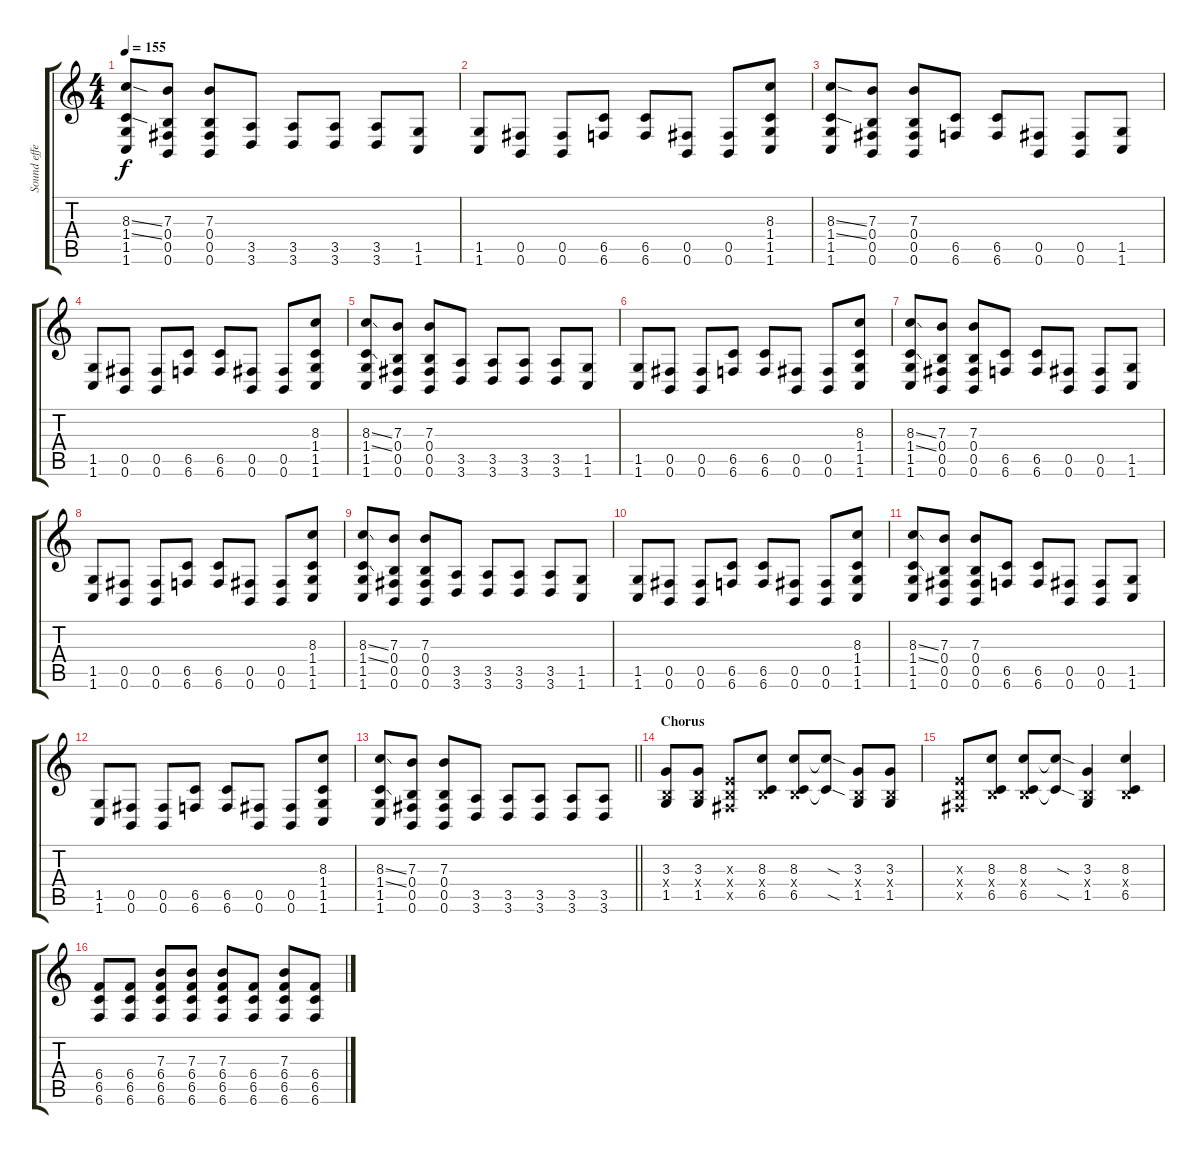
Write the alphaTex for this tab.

\track ("Sound effect" "Sound effe") {instrument distortionguitar}
\staff {score tabs}
\tuning (Db4 Ab3 E3 B2 Gb2 B1) {hide}
\ts (4 4)
\tempo 155
\clef g2
\ks c
(8.3{ss} 1.4{ss} 1.5 1.6).8{dy f} (7.3 0.4 0.5 0.6).8 (7.3 0.4 0.5 0.6).8 (3.5 3.6).8 (3.5 3.6).8 (3.5 3.6).8 (3.5 3.6).8 (1.5 1.6).8 |
(1.5 1.6).8 (0.5 0.6).8 (0.5 0.6).8 (6.5 6.6).8 (6.5 6.6).8 (0.5 0.6).8 (0.5 0.6).8 (8.3 1.4 1.5 1.6).8 |
(8.3{ss} 1.4{ss} 1.5 1.6).8 (7.3 0.4 0.5 0.6).8 (7.3 0.4 0.5 0.6).8 (6.5 6.6).8 (6.5 6.6).8 (0.5 0.6).8 (0.5 0.6).8 (1.5 1.6).8 |
(1.5 1.6).8 (0.5 0.6).8 (0.5 0.6).8 (6.5 6.6).8 (6.5 6.6).8 (0.5 0.6).8 (0.5 0.6).8 (8.3 1.4 1.5 1.6).8 |
(8.3{ss} 1.4{ss} 1.5 1.6).8 (7.3 0.4 0.5 0.6).8 (7.3 0.4 0.5 0.6).8 (3.5 3.6).8 (3.5 3.6).8 (3.5 3.6).8 (3.5 3.6).8 (1.5 1.6).8 |
(1.5 1.6).8 (0.5 0.6).8 (0.5 0.6).8 (6.5 6.6).8 (6.5 6.6).8 (0.5 0.6).8 (0.5 0.6).8 (8.3 1.4 1.5 1.6).8 |
(8.3{ss} 1.4{ss} 1.5 1.6).8 (7.3 0.4 0.5 0.6).8 (7.3 0.4 0.5 0.6).8 (6.5 6.6).8 (6.5 6.6).8 (0.5 0.6).8 (0.5 0.6).8 (1.5 1.6).8 |
(1.5 1.6).8 (0.5 0.6).8 (0.5 0.6).8 (6.5 6.6).8 (6.5 6.6).8 (0.5 0.6).8 (0.5 0.6).8 (8.3 1.4 1.5 1.6).8 |
(8.3{ss} 1.4{ss} 1.5 1.6).8 (7.3 0.4 0.5 0.6).8 (7.3 0.4 0.5 0.6).8 (3.5 3.6).8 (3.5 3.6).8 (3.5 3.6).8 (3.5 3.6).8 (1.5 1.6).8 |
(1.5 1.6).8 (0.5 0.6).8 (0.5 0.6).8 (6.5 6.6).8 (6.5 6.6).8 (0.5 0.6).8 (0.5 0.6).8 (8.3 1.4 1.5 1.6).8 |
(8.3{ss} 1.4{ss} 1.5 1.6).8 (7.3 0.4 0.5 0.6).8 (7.3 0.4 0.5 0.6).8 (6.5 6.6).8 (6.5 6.6).8 (0.5 0.6).8 (0.5 0.6).8 (1.5 1.6).8 |
(1.5 1.6).8 (0.5 0.6).8 (0.5 0.6).8 (6.5 6.6).8 (6.5 6.6).8 (0.5 0.6).8 (0.5 0.6).8 (8.3 1.4 1.5 1.6).8 |
\barLineRight lightlight
(8.3{ss} 1.4{ss} 1.5 1.6).8 (7.3 0.4 0.5 0.6).8 (7.3 0.4 0.5 0.6).8 (3.5 3.6).8 (3.5 3.6).8 (3.5 3.6).8 (3.5 3.6).8 (3.5 3.6).8 |
\section ("" "Chorus")
(3.3 0.4{x} 1.5).8{balance 4} (3.3 0.4{x} 1.5).8 (0.3{x} 0.4{x} 0.5{x}).8 (8.3 0.4{x} 6.5).8 (8.3 0.4{x} 6.5).8 (8.3{sod t} 6.5{sod t}).8 (3.3 0.4{x} 1.5).8 (3.3 0.4{x} 1.5).8 |
(0.3{x} 0.4{x} 0.5{x}).8 (8.3 0.4{x} 6.5).8 (8.3 0.4{x} 6.5).8 (8.3{sod t} 6.5{sod t}).8 (3.3 0.4{x} 1.5).4 (8.3 0.4{x} 6.5).4 |
(6.4 6.5 6.6).8{balance 8} (6.4 6.5 6.6).8 (7.3 6.4 6.5 6.6).8 (7.3 6.4 6.5 6.6).8 (7.3 6.4 6.5 6.6).8 (6.4 6.5 6.6).8 (7.3 6.4 6.5 6.6).8 (6.4 6.5 6.6).8
